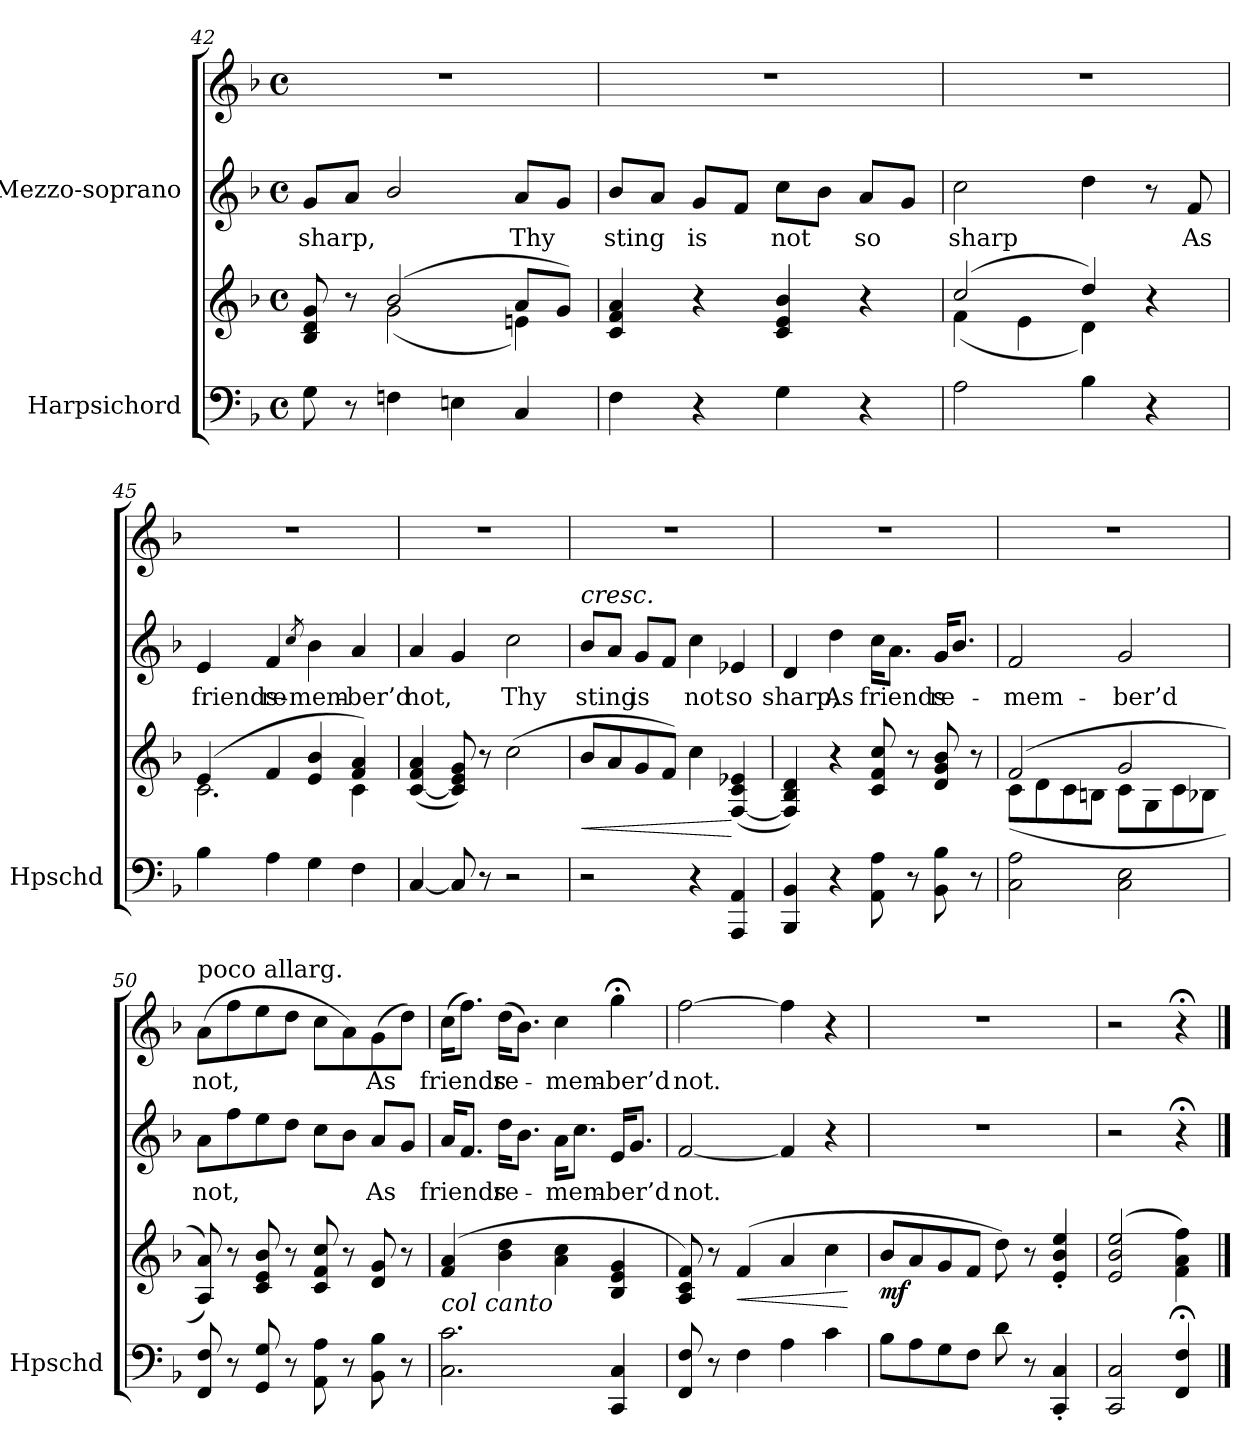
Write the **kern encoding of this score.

**kern	**kern	**dynam	**kern	**text	**kern	**text
*part2	*part2	*part2	*part1	*part1	*part1	*part1
*staff4	*staff3	*staff3/4	*staff2	*staff2	*staff1	*staff1
*I"Harpsichord	*	*	*I"Mezzo-soprano	*	*	*
*I'Hpschd	*	*	*	*	*	*
*clefF4	*clefG2	*	*clefG2	*	*clefG2	*
*k[b-]	*k[b-]	*	*k[b-]	*	*k[b-]	*
*M4/4	*M4/4	*	*M4/4	*	*M4/4	*
*met(c)	*met(c)	*	*met(c)	*	*met(c)	*
=42	=42	=42	=42	=42	=42	=42
*	*^	*	*	*	*	*
!	!	!	!	!	!LO:LY:b	!	!
8G\	8B-/ 8d/ 8g/	4ryy	.	8g/L	sharp,	1r	.
8r	8r	.	.	8a/J	.	.	.
4Fn\	(2b-/	(2g\	.	2b-/	.	.	.
4En\	.	.	.	.	.	.	.
!	!	!	!	!	!LO:LY:b	!	!
4C/	8a/L	4en\)	.	8a/L	Thy	.	.
.	8g/J)	.	.	8g/J	.	.	.
*	*v	*v	*	*	*	*	*
!!LO:LB:g=z
=43	=43	=43	=43	=43	=43	=43
!	!	!	!	!LO:LY:b	!	!
4F\	4c/ 4f/ 4a/	.	8b-/L	sting	1r	.
.	.	.	8a/J	.	.	.
!	!	!	!	!LO:LY:b	!	!
4r	4r	.	8g/L	is	.	.
.	.	.	8f/J	.	.	.
!	!	!	!	!LO:LY:b	!	!
4G\	4c/ 4e/ 4b-/	.	8cc\L	not	.	.
.	.	.	8b-\J	.	.	.
!	!	!	!	!LO:LY:b	!	!
4r	4r	.	8a/L	so	.	.
.	.	.	8g/J	.	.	.
=44	=44	=44	=44	=44	=44	=44
*	*^	*	*	*	*	*
!	!	!	!	!	!LO:LY:b	!	!
2A\	(2cc/	(4f\	.	2cc\	sharp	1r	.
.	.	4e\	.	.	.	.	.
4B-\	4dd/)	4d\)	.	4dd\	.	.	.
4r	4r	4ryy	.	8r	.	.	.
!	!	!	!	!	!LO:LY:b	!	!
.	.	.	.	8f/	As	.	.
=45	=45	=45	=45	=45	=45	=45	=45
!	!	!	!	!	!LO:LY:b	!	!
4B-\	(4e/	2.c\	.	4e/	friends	1r	.
!	!	!	!	!	!LO:LY:b	!	!
4A\	4f/	.	.	4f/	re-	.	.
.	.	.	.	8qcc/	.	.	.
!	!	!	!	!	!LO:LY:b	!	!
4G\	4e/ 4b-/	.	.	4b-\	-mem-	.	.
!	!	!	!	!	!LO:LY:b	!	!
4F\	4f/ 4a/)	4c\	.	4a/	-ber’d	.	.
=46	=46	=46	=46	=46	=46	=46	=46
!	!	!	!	!	!LO:LY:b	!	!
*	*v	*v	*	*	*	*	*
[<4C/	(>[<4c/ 4f/ 4a/	.	4a/	not,	1r	.
8C/]	8c/] 8e/ 8g/)	.	4g/	.	.	.
8r	8r	.	.	.	.	.
!	!	!	!	!LO:LY:b	!	!
2r	(2cc\	.	2cc\	Thy	.	.
!!LO:PB:g=z
=47	=47	=47	=47	=47	=47	=47
!	!	!	!LO:TX:a:i:t=cresc.	!	!	!
!	!	!LO:HP:b	!	!LO:LY:b	!	!
2r	8b-/L	<	8b-/L	sting	1r	.
.	8a/	.	8a/J	.	.	.
!	!	!	!	!LO:LY:b	!	!
.	8g/	.	8g/L	is	.	.
.	8f/J)	.	8f/J	.	.	.
!	!	!	!	!LO:LY:b	!	!
4r	4cc\	.	4cc\	not	.	.
!	!	!	!	!LO:LY:b	!	!
4AAA/ 4AA/	(>[<4F/ 4c/ 4e-X/	[	4e-X/	so	.	.
=48	=48	=48	=48	=48	=48	=48
!	!	!	!	!LO:LY:b	!	!
4BBB-/ 4BB-/	4F/] 4B-/ 4d/)	.	4d/	sharp,	1r	.
!	!	!	!	!LO:LY:b	!	!
4r	4r	.	4dd\	As	.	.
!	!	!	!	!LO:LY:b	!	!
8AA\ 8A\	8c/ 8f/ 8cc/	.	16cc\KL	friends	.	.
.	.	.	8.a\J	.	.	.
8r	8r	.	.	.	.	.
!	!	!	!	!LO:LY:b	!	!
8BB-\ 8B-\	8d/ 8g/ 8b-/	.	16g/KL	re-	.	.
.	.	.	8.b-/J	.	.	.
8r	8r	.	.	.	.	.
=49	=49	=49	=49	=49	=49	=49
*	*^	*	*	*	*	*
!	!	!	!	!	!LO:LY:b	!	!
2C\ 2A\	(2f/	(8c\L	.	2f/	-mem-	1r	.
.	.	8d\	.	.	.	.	.
.	.	8c\	.	.	.	.	.
.	.	8Bn\J	.	.	.	.	.
!	!	!	!	!	!LO:LY:b	!	!
2C\ 2E\	2g/	8c\L	.	2g/	-ber’d	.	.
.	.	8G\	.	.	.	.	.
.	.	8c\	.	.	.	.	.
.	.	8B-X\J	.	.	.	.	.
!!LO:LB:g=z
=50	=50	=50	=50	=50	=50	=50	=50
!	!	!	!	!	!	!LO:TX:a:t=poco allarg.	!
!	!	!	!	!	!LO:LY:b	!	!LO:LY:b
*	*v	*v	*	*	*	*	*
8FF/ 8F/	8A/ 8a/))	.	8a\L	not,	(8a\L	not,
8r	8r	.	8ff\	.	8ff\	.
8GG/ 8G/	8c/ 8e/ 8b-/	.	8ee\	.	8ee\	.
8r	8r	.	8dd\J	.	8dd\J	.
8AA\ 8A\	8c/ 8f/ 8cc/	.	8cc\L	.	8cc\L	.
8r	8r	.	8b-\J	.	8a\)	.
!	!	!	!	!LO:LY:b	!	!LO:LY:b
8BB-\ 8B-\	8d/ 8g/	.	8a/L	As	(8g\	As
8r	8r	.	8g/J	.	8dd\J)	.
=51	=51	=51	=51	=51	=51	=51
!	!LO:TX:b:i:t=col canto	!	!	!	!	!
!	!	!	!	!LO:LY:b	!	!LO:LY:b
2.C\ 2.c\	(4f/ 4a/	.	16a/KL	friends	(16cc\KL	friends
.	.	.	8.f/J	.	8.ff\J)	.
!	!	!	!	!LO:LY:b	!	!LO:LY:b
.	4b-\ 4dd\	.	16dd\KL	re-	(16dd\KL	re-
.	.	.	8.b-\J	.	8.b-\J)	.
!	!	!	!	!LO:LY:b	!	!LO:LY:b
.	4a\ 4cc\	.	16a\KL	-mem-	4cc\	-mem-
.	.	.	8.cc\J	.	.	.
!	!	!	!	!LO:LY:b	!	!LO:LY:b
4CC/ 4C/	4B-/ 4e/ 4g/	.	16e/KL	-ber’d	4gg;<\	-ber’d
.	.	.	8.g/J	.	.	.
=52	=52	=52	=52	=52	=52	=52
!	!	!	!	!LO:LY:b	!	!LO:LY:b
8FF/ 8F/	8A/ 8c/ 8f/)	.	[<2f/	not.	[2ff\	not.
8r	8r	.	.	.	.	.
!	!	!LO:HP:b	!	!	!	!
4F\	(4f/	<	.	.	.	.
4A\	4a/	.	4f/]	.	4ff\]	.
4c\	4cc\	.	4r	.	4r	.
.	.	[	.	.	.	.
=53	=53	=53	=53	=53	=53	=53
!	!	!LO:DY:b	!	!	!	!
8B-\L	8b-/L	mf	1r	.	1r	.
8A\	8a/	.	.	.	.	.
8G\	8g/	.	.	.	.	.
8F\J	8f/J	.	.	.	.	.
8d\	8dd\)	.	.	.	.	.
8r	8r	.	.	.	.	.
4CC/' 4C/'	4e/' 4b-/' 4ee/'	.	.	.	.	.
=54	=54	=54	=54	=54	=54	=54
2CC/ 2C/	(2e/ 2b-/ 2ee/	.	2r	.	2r	.
4FF/;< 4F/;<	4f\ 4a\ 4ff\)	.	4r;<	.	4r;<	.
==	==	==	==	==	==	==
*-	*-	*-	*-	*-	*-	*-
